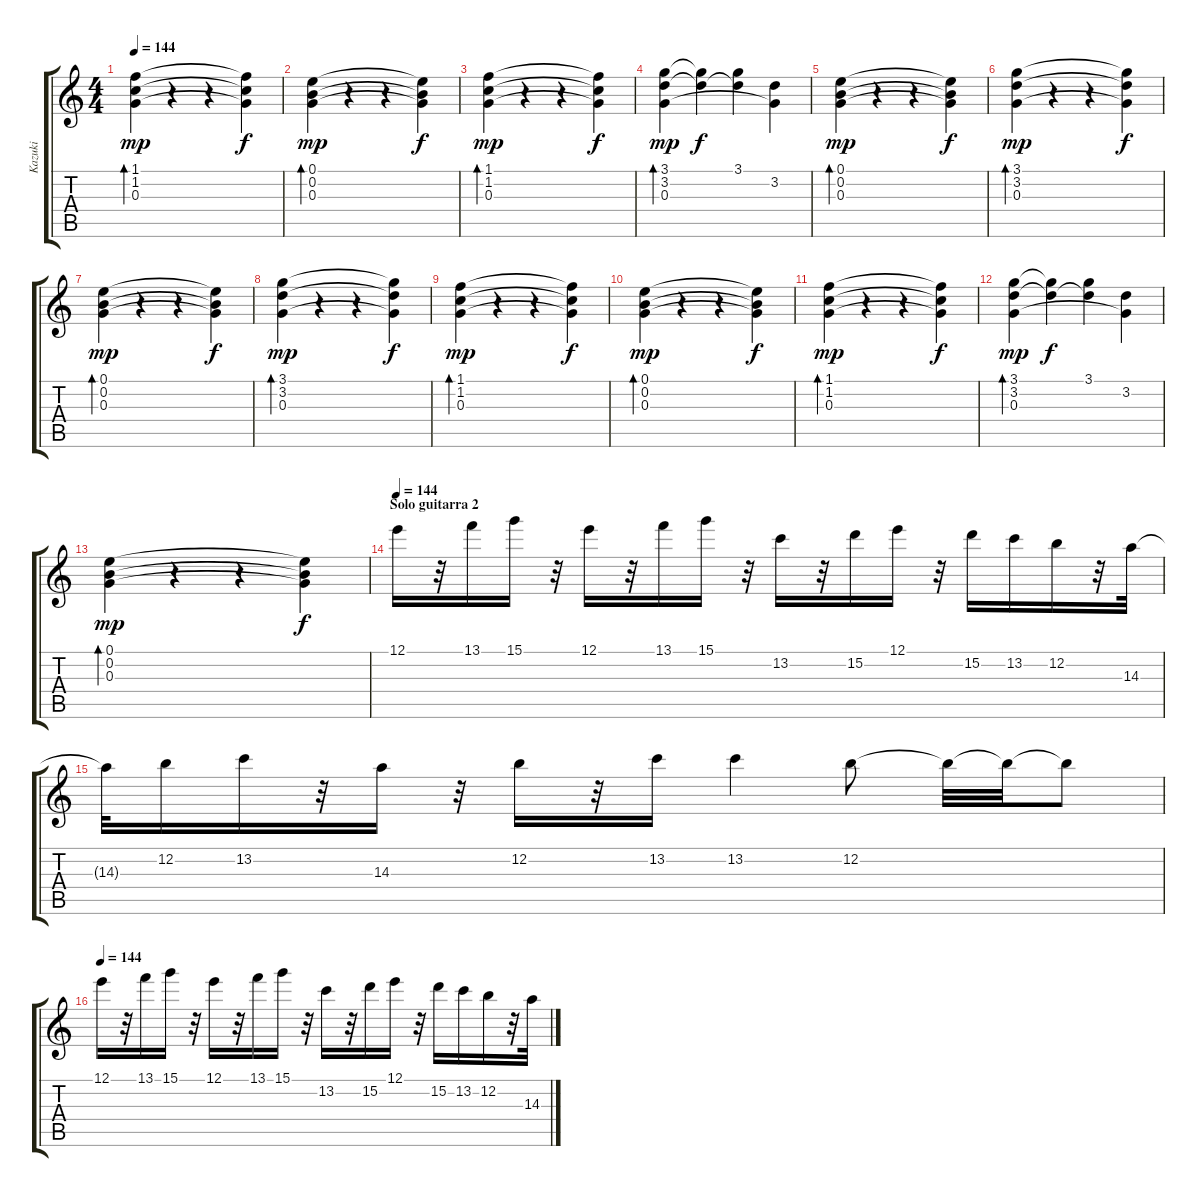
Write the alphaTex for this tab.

\track ("Kazuki" "Kazuki") {instrument electricguitarclean}
\staff {score tabs}
\tuning (E4 B3 G3 D3 A2 E2) {hide}
\ts (4 4)
\tempo 144
\clef g2
\ks c
(1.1 1.2 0.3).4{bd 240 dy mp} r.4 r.4 (1.1{t} 1.2{t} 0.3{t}).4{dy f} |
(0.1 0.2 0.3).4{bd 240 dy mp} r.4 r.4 (0.1{t} 0.2{t} 0.3{t}).4{dy f} |
(1.1 1.2 0.3).4{bd 240 dy mp} r.4 r.4 (1.1{t} 1.2{t} 0.3{t}).4{dy f} |
(3.1 3.2 0.3).4{bd 240 dy mp} (3.1{t} 3.2{t}).4{dy f} (3.1 3.2{t}).4 (3.2 0.3{t}).4 |
(0.1 0.2 0.3).4{bd 240 dy mp} r.4 r.4 (0.1{t} 0.2{t} 0.3{t}).4{dy f} |
(3.1 3.2 0.3).4{bd 240 dy mp} r.4 r.4 (3.1{t} 3.2{t} 0.3{t}).4{dy f} |
(0.1 0.2 0.3).4{bd 240 dy mp} r.4 r.4 (0.1{t} 0.2{t} 0.3{t}).4{dy f} |
(3.1 3.2 0.3).4{bd 240 dy mp} r.4 r.4 (3.1{t} 3.2{t} 0.3{t}).4{dy f} |
(1.1 1.2 0.3).4{bd 240 dy mp} r.4 r.4 (1.1{t} 1.2{t} 0.3{t}).4{dy f} |
(0.1 0.2 0.3).4{bd 240 dy mp} r.4 r.4 (0.1{t} 0.2{t} 0.3{t}).4{dy f} |
(1.1 1.2 0.3).4{bd 240 dy mp} r.4 r.4 (1.1{t} 1.2{t} 0.3{t}).4{dy f} |
(3.1 3.2 0.3).4{bd 240 dy mp} (3.1{t} 3.2{t}).4{dy f} (3.1 3.2{t}).4 (3.2 0.3{t}).4 |
(0.1 0.2 0.3).4{bd 480 dy mp} r.4 r.4 (0.1{t} 0.2{t} 0.3{t}).4{dy f} |
\section ("" "Solo guitarra 2")
\tempo 144
12.1.16{instrument overdrivenguitar} r.32 13.1.16 15.1.16 r.32 12.1.16 r.32 13.1.16 15.1.16 r.32 13.2.16 r.32 15.2.16 12.1.16 r.32 15.2.16 13.2.16 12.2.16 r.32 14.3.32 |
14.3{t}.32 12.2.16 13.2.16 r.32 14.3.16 r.32 12.2.16 r.32 13.2.16 13.2.4 12.2.8 12.2{t}.32 12.2{t}.32 12.2{t}.8 |
\tempo 144
12.1.16{instrument overdrivenguitar} r.32 13.1.16 15.1.16 r.32 12.1.16 r.32 13.1.16 15.1.16 r.32 13.2.16 r.32 15.2.16 12.1.16 r.32 15.2.16 13.2.16 12.2.16 r.32 14.3.32
